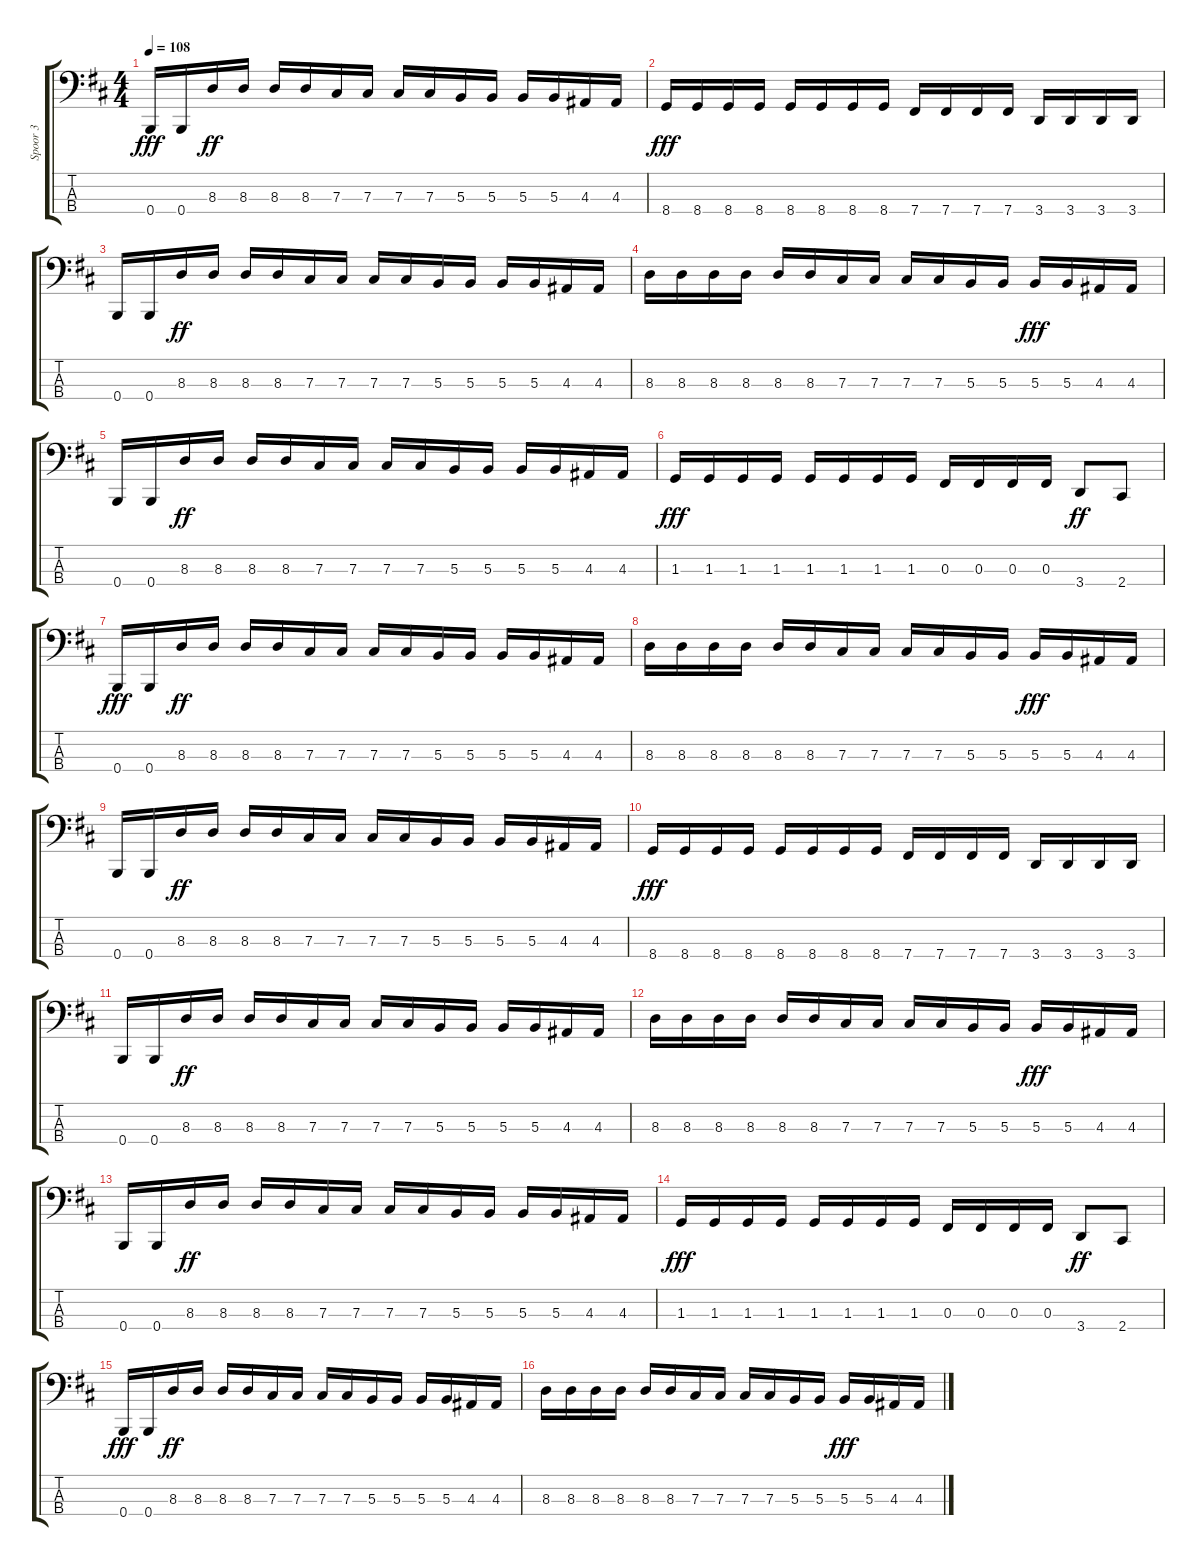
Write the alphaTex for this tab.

\track ("Spoor 3" "Spoor 3") {instrument electricbasspick}
\staff {score tabs}
\tuning (E2 B1 Gb1 B0) {hide}
\ts (4 4)
\tempo 108
\clef f4
\ks d
0.4.16{dy fff} 0.4.16 8.3.16{dy ff} 8.3.16 8.3.16 8.3.16 7.3.16 7.3.16 7.3.16 7.3.16 5.3.16 5.3.16 5.3.16 5.3.16 4.3.16 4.3.16 |
8.4.16{dy fff} 8.4.16 8.4.16 8.4.16 8.4.16 8.4.16 8.4.16 8.4.16 7.4.16 7.4.16 7.4.16 7.4.16 3.4.16 3.4.16 3.4.16 3.4.16 |
0.4.16 0.4.16 8.3.16{dy ff} 8.3.16 8.3.16 8.3.16 7.3.16 7.3.16 7.3.16 7.3.16 5.3.16 5.3.16 5.3.16 5.3.16 4.3.16 4.3.16 |
8.3.16 8.3.16 8.3.16 8.3.16 8.3.16 8.3.16 7.3.16 7.3.16 7.3.16 7.3.16 5.3.16 5.3.16 5.3.16{dy fff} 5.3.16 4.3.16 4.3.16 |
0.4.16 0.4.16 8.3.16{dy ff} 8.3.16 8.3.16 8.3.16 7.3.16 7.3.16 7.3.16 7.3.16 5.3.16 5.3.16 5.3.16 5.3.16 4.3.16 4.3.16 |
1.3.16{dy fff} 1.3.16 1.3.16 1.3.16 1.3.16 1.3.16 1.3.16 1.3.16 0.3.16 0.3.16 0.3.16 0.3.16 3.4.8{dy ff} 2.4.8 |
0.4.16{dy fff} 0.4.16 8.3.16{dy ff} 8.3.16 8.3.16 8.3.16 7.3.16 7.3.16 7.3.16 7.3.16 5.3.16 5.3.16 5.3.16 5.3.16 4.3.16 4.3.16 |
8.3.16 8.3.16 8.3.16 8.3.16 8.3.16 8.3.16 7.3.16 7.3.16 7.3.16 7.3.16 5.3.16 5.3.16 5.3.16{dy fff} 5.3.16 4.3.16 4.3.16 |
0.4.16 0.4.16 8.3.16{dy ff} 8.3.16 8.3.16 8.3.16 7.3.16 7.3.16 7.3.16 7.3.16 5.3.16 5.3.16 5.3.16 5.3.16 4.3.16 4.3.16 |
8.4.16{dy fff} 8.4.16 8.4.16 8.4.16 8.4.16 8.4.16 8.4.16 8.4.16 7.4.16 7.4.16 7.4.16 7.4.16 3.4.16 3.4.16 3.4.16 3.4.16 |
0.4.16 0.4.16 8.3.16{dy ff} 8.3.16 8.3.16 8.3.16 7.3.16 7.3.16 7.3.16 7.3.16 5.3.16 5.3.16 5.3.16 5.3.16 4.3.16 4.3.16 |
8.3.16 8.3.16 8.3.16 8.3.16 8.3.16 8.3.16 7.3.16 7.3.16 7.3.16 7.3.16 5.3.16 5.3.16 5.3.16{dy fff} 5.3.16 4.3.16 4.3.16 |
0.4.16 0.4.16 8.3.16{dy ff} 8.3.16 8.3.16 8.3.16 7.3.16 7.3.16 7.3.16 7.3.16 5.3.16 5.3.16 5.3.16 5.3.16 4.3.16 4.3.16 |
1.3.16{dy fff} 1.3.16 1.3.16 1.3.16 1.3.16 1.3.16 1.3.16 1.3.16 0.3.16 0.3.16 0.3.16 0.3.16 3.4.8{dy ff} 2.4.8 |
0.4.16{dy fff} 0.4.16 8.3.16{dy ff} 8.3.16 8.3.16 8.3.16 7.3.16 7.3.16 7.3.16 7.3.16 5.3.16 5.3.16 5.3.16 5.3.16 4.3.16 4.3.16 |
8.3.16 8.3.16 8.3.16 8.3.16 8.3.16 8.3.16 7.3.16 7.3.16 7.3.16 7.3.16 5.3.16 5.3.16 5.3.16{dy fff} 5.3.16 4.3.16 4.3.16
